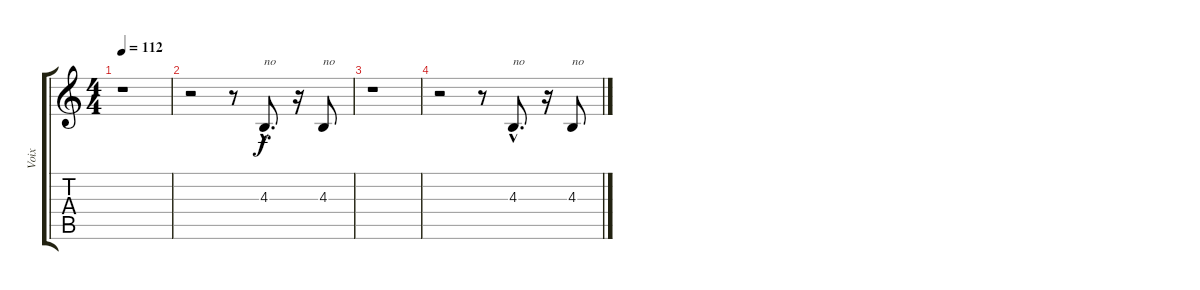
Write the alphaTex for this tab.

\track ("Voix" "Voix") {instrument lead6voice}
\staff {score tabs}
\tuning (E4 B3 G3 D3 A2 E2) {hide}
\ts (4 4)
\tempo 112
\clef g2
\ks c
r.1{dy f} |
r.2{volume 6} r.8 4.3{hac}.8{d txt "no"} r.16 4.3.8{txt "no"} |
r.1 |
r.2{volume 0} r.8 4.3{hac}.8{d txt "no"} r.16 4.3.8{txt "no"}
